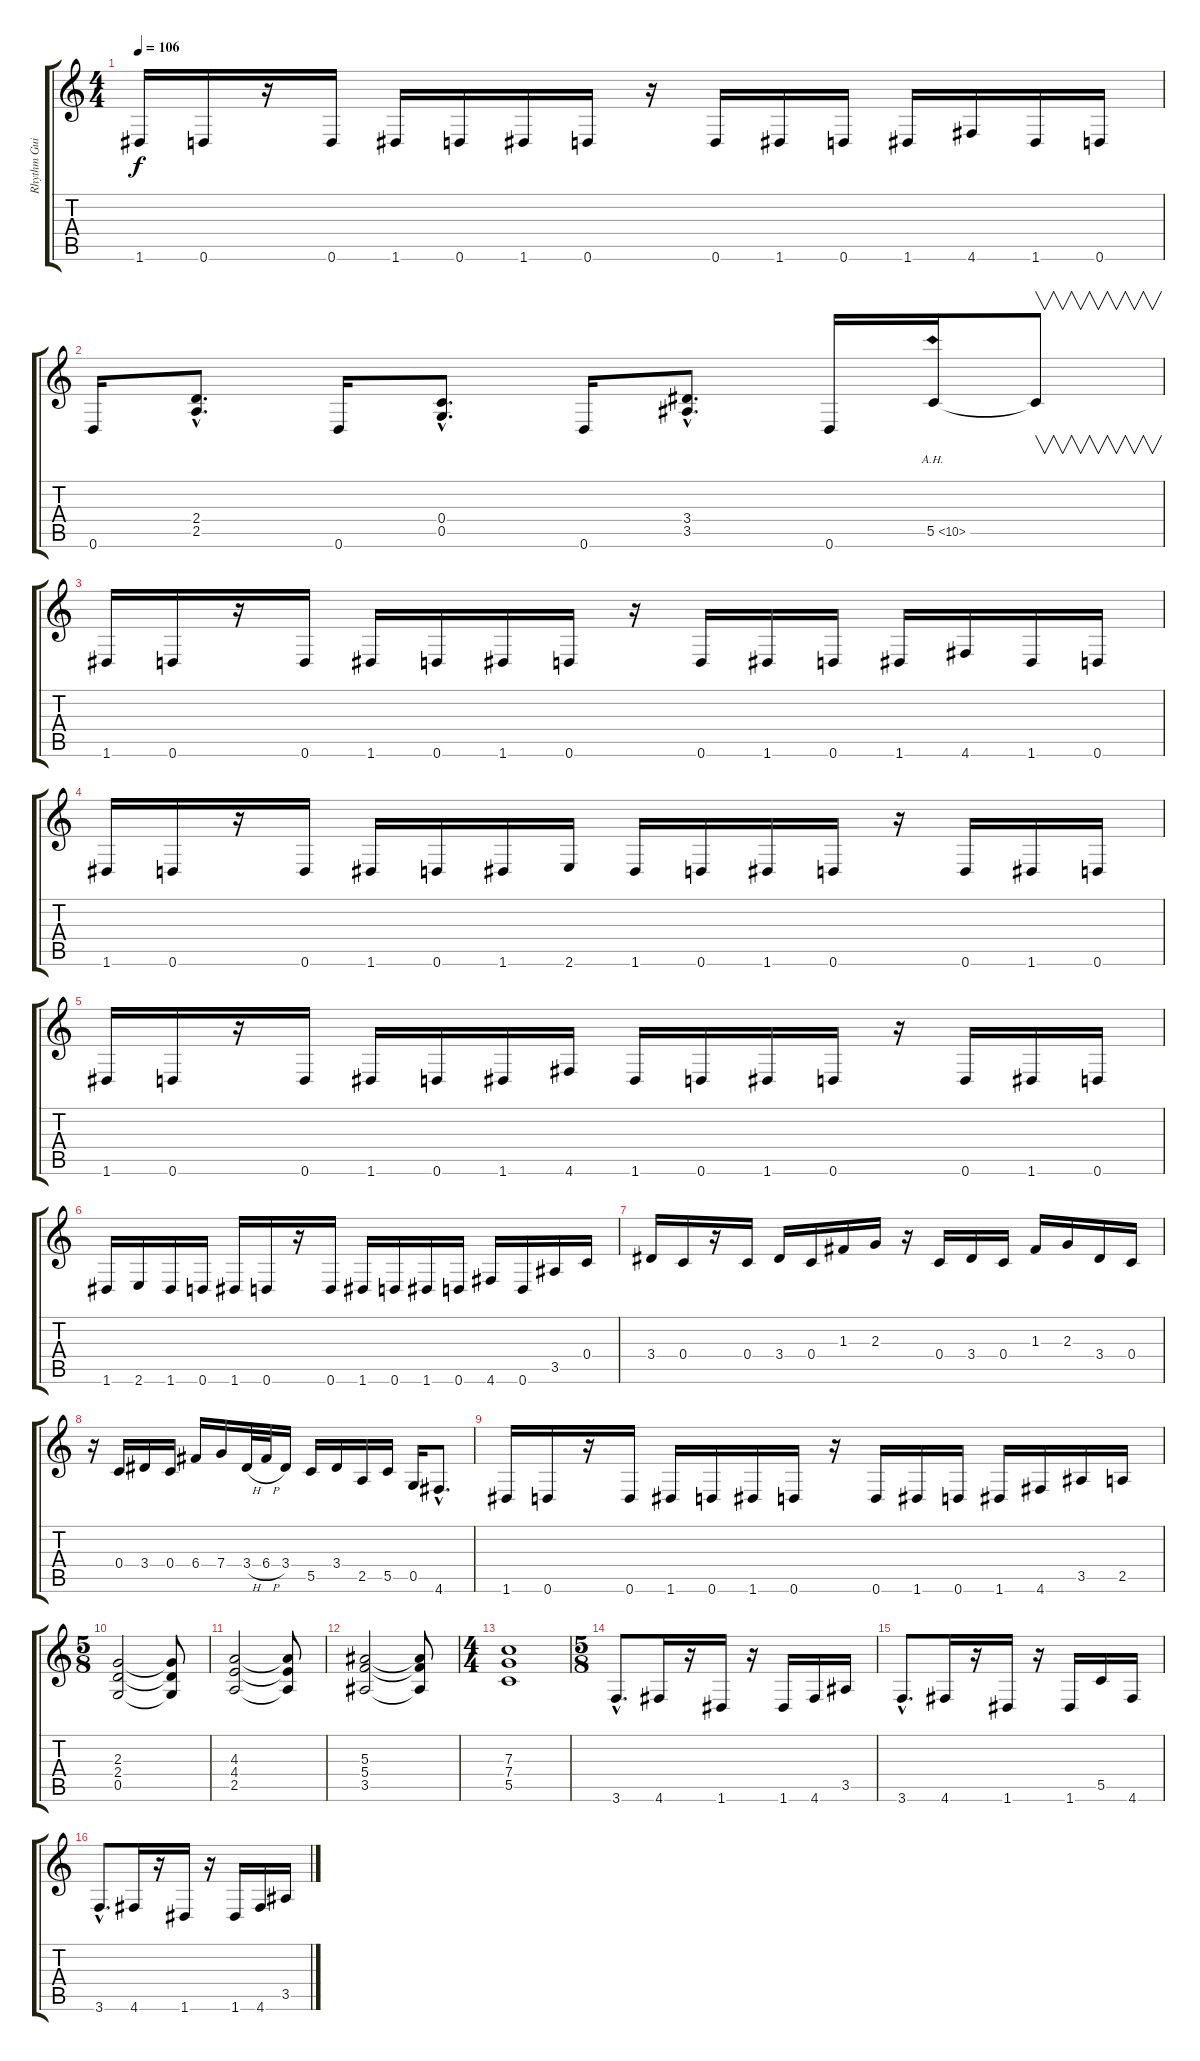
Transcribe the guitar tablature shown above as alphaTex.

\track ("Rhythm Guitar" "Rhythm Gui") {instrument overdrivenguitar}
\staff {score tabs}
\tuning (D4 A3 F3 C3 G2 D2) {hide}
\ts (4 4)
\tempo 106
\clef g2
\ks c
1.6.16{dy f} 0.6.16 r.16 0.6.16 1.6.16 0.6.16 1.6.16 0.6.16 r.16 0.6.16 1.6.16 0.6.16 1.6.16 4.6.16 1.6.16 0.6.16 |
0.6.16 (2.4{hac} 2.5{hac}).8{d} 0.6.16 (0.4{hac} 0.5{hac}).8{d} 0.6.16 (3.4{hac} 3.5{hac}).8{d} 0.6.16 5.5{ah 5}.16 5.5{t}.8{v} |
1.6.16 0.6.16 r.16 0.6.16 1.6.16 0.6.16 1.6.16 0.6.16 r.16 0.6.16 1.6.16 0.6.16 1.6.16 4.6.16 1.6.16 0.6.16 |
1.6.16 0.6.16 r.16 0.6.16 1.6.16 0.6.16 1.6.16 2.6.16 1.6.16 0.6.16 1.6.16 0.6.16 r.16 0.6.16 1.6.16 0.6.16 |
1.6.16 0.6.16 r.16 0.6.16 1.6.16 0.6.16 1.6.16 4.6.16 1.6.16 0.6.16 1.6.16 0.6.16 r.16 0.6.16 1.6.16 0.6.16 |
1.6.16 2.6.16 1.6.16 0.6.16 1.6.16 0.6.16 r.16 0.6.16 1.6.16 0.6.16 1.6.16 0.6.16 4.6.16 0.6.16 3.5.16 0.4.16 |
3.4.16 0.4.16 r.16 0.4.16 3.4.16 0.4.16 1.3.16 2.3.16 r.16 0.4.16 3.4.16 0.4.16 1.3.16 2.3.16 3.4.16 0.4.16 |
r.16 0.4.16 3.4.16 0.4.16 6.4.16 7.4.16 3.4{h}.32 6.4{h}.32 3.4.16 5.5.16 3.4.16 2.5.16 5.5.16 0.5.16 4.6{hac}.8{d} |
1.6.16 0.6.16 r.16 0.6.16 1.6.16 0.6.16 1.6.16 0.6.16 r.16 0.6.16 1.6.16 0.6.16 1.6.16 4.6.16 3.5.16 2.5.16 |
\ts (5 8)
(2.3 2.4 0.5).2 (2.3{t} 2.4{t} 0.5{t}).8 |
(4.3 4.4 2.5).2 (4.3{t} 4.4{t} 2.5{t}).8 |
(5.3 5.4 3.5).2 (5.3{t} 5.4{t} 3.5{t}).8 |
\ts (4 4)
(7.3 7.4 5.5).1 |
\ts (5 8)
3.6{hac}.8{d} 4.6.16 r.16 1.6.16 r.16 1.6.16 4.6.16 3.5.16 |
3.6{hac}.8{d} 4.6.16 r.16 1.6.16 r.16 1.6.16 5.5.16 4.6.16 |
3.6{hac}.8{d} 4.6.16 r.16 1.6.16 r.16 1.6.16 4.6.16 3.5.16
